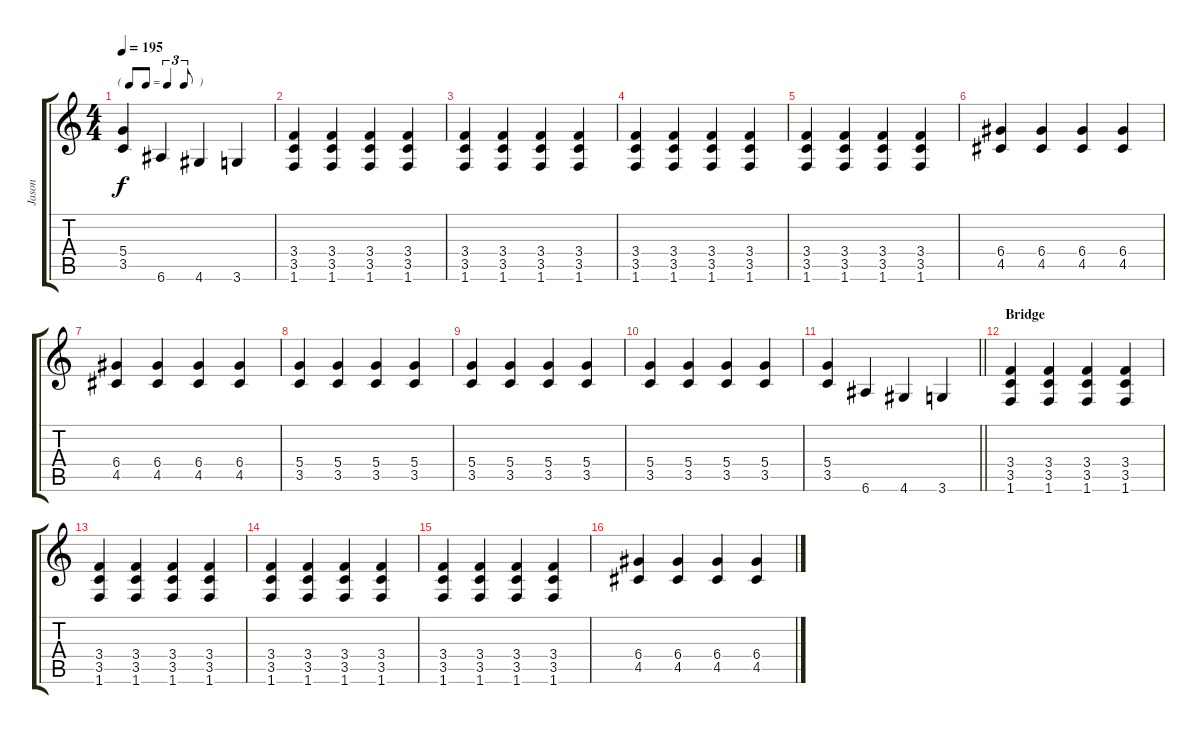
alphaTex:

\track ("Jason" "Jason") {instrument overdrivenguitar}
\staff {score tabs}
\tuning (E4 B3 G3 D3 A2 E2) {hide}
\ts (4 4)
\tf triplet8th
\tempo 195
\clef g2
\ks c
(5.4 3.5).4{dy f} 6.6.4 4.6.4 3.6.4 |
(3.4 3.5 1.6).4 (3.4 3.5 1.6).4 (3.4 3.5 1.6).4 (3.4 3.5 1.6).4 |
(3.4 3.5 1.6).4 (3.4 3.5 1.6).4 (3.4 3.5 1.6).4 (3.4 3.5 1.6).4 |
(3.4 3.5 1.6).4 (3.4 3.5 1.6).4 (3.4 3.5 1.6).4 (3.4 3.5 1.6).4 |
(3.4 3.5 1.6).4 (3.4 3.5 1.6).4 (3.4 3.5 1.6).4 (3.4 3.5 1.6).4 |
(6.4 4.5).4 (6.4 4.5).4 (6.4 4.5).4 (6.4 4.5).4 |
(6.4 4.5).4 (6.4 4.5).4 (6.4 4.5).4 (6.4 4.5).4 |
(5.4 3.5).4 (5.4 3.5).4 (5.4 3.5).4 (5.4 3.5).4 |
(5.4 3.5).4 (5.4 3.5).4 (5.4 3.5).4 (5.4 3.5).4 |
(5.4 3.5).4 (5.4 3.5).4 (5.4 3.5).4 (5.4 3.5).4 |
\barLineRight lightlight
(5.4 3.5).4 6.6.4 4.6.4 3.6.4 |
\section ("" "Bridge")
(3.4 3.5 1.6).4 (3.4 3.5 1.6).4 (3.4 3.5 1.6).4 (3.4 3.5 1.6).4 |
(3.4 3.5 1.6).4 (3.4 3.5 1.6).4 (3.4 3.5 1.6).4 (3.4 3.5 1.6).4 |
(3.4 3.5 1.6).4 (3.4 3.5 1.6).4 (3.4 3.5 1.6).4 (3.4 3.5 1.6).4 |
(3.4 3.5 1.6).4 (3.4 3.5 1.6).4 (3.4 3.5 1.6).4 (3.4 3.5 1.6).4 |
(6.4 4.5).4 (6.4 4.5).4 (6.4 4.5).4 (6.4 4.5).4
